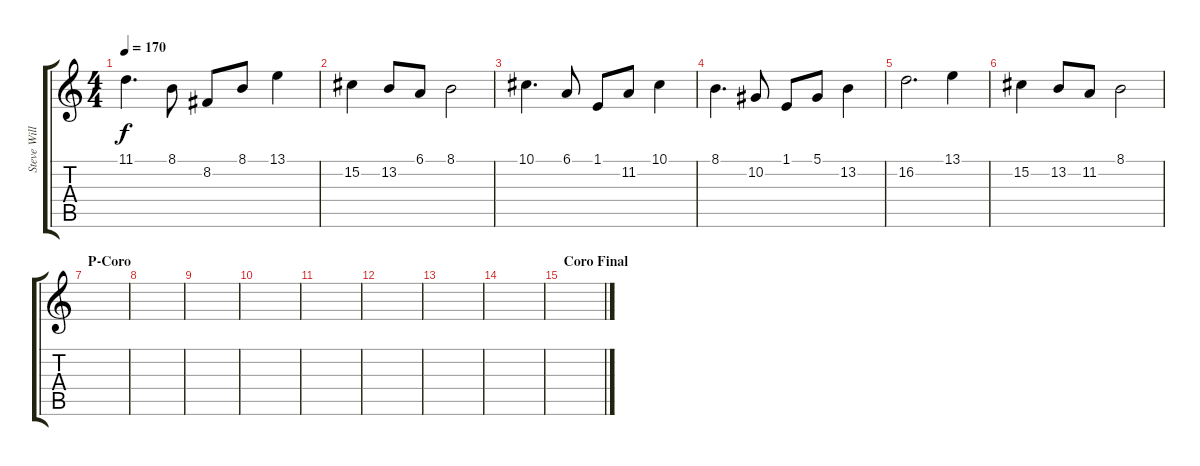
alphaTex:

\track ("Steve Williams Solos" "Steve Will") {instrument lead2sawtooth}
\staff {score tabs}
\tuning (Eb4 Bb3 Gb3 Db3 Ab2 Eb2) {hide}
\ts (4 4)
\tempo 170
\clef g2
\ks c
11.1.4{d dy f} 8.1.8 8.2.8 8.1.8 13.1.4 |
15.2.4 13.2.8 6.1.8 8.1.2 |
10.1.4{d} 6.1.8 1.1.8 11.2.8 10.1.4 |
8.1.4{d} 10.2.8 1.1.8 5.1.8 13.2.4 |
16.2.2{d} 13.1.4 |
15.2.4 13.2.8 11.2.8 8.1.2 |
\section ("" "P-Coro")
|
|
|
|
|
|
|
|
\section ("" "Coro Final")
